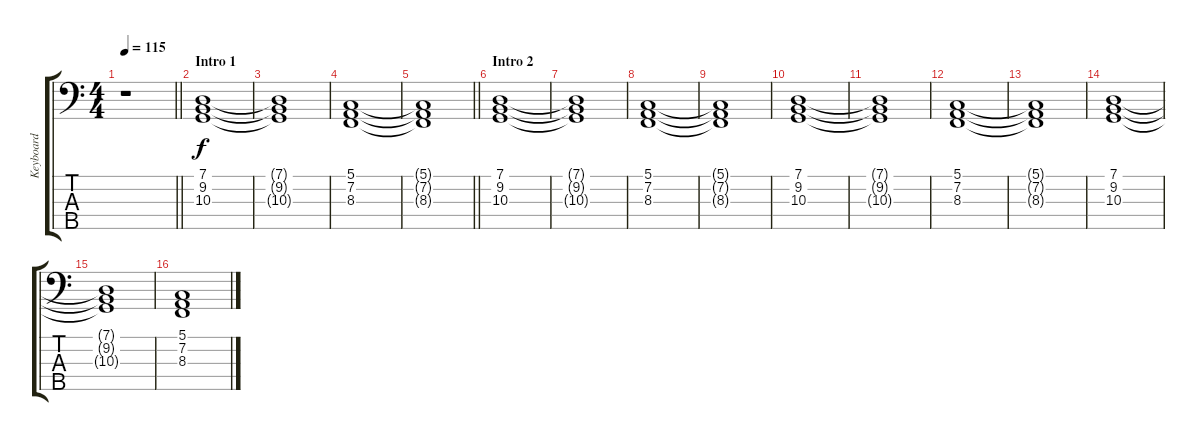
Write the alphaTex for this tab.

\track ("Keyboard" "Keyboard") {instrument brasssection}
\staff {score tabs}
\tuning (G2 D2 A1 E1 B0) {hide}
\ts (4 4)
\tempo 115
\clef f4
\barLineRight lightlight
\ks c
r.1{dy f instrument brasssection} |
\section ("" "Intro 1")
(7.1 9.2 10.3).1 |
(7.1{t} 9.2{t} 10.3{t}).1 |
(5.1 7.2 8.3).1 |
\barLineRight lightlight
(5.1{t} 7.2{t} 8.3{t}).1 |
\section ("" "Intro 2")
(7.1 9.2 10.3).1 |
(7.1{t} 9.2{t} 10.3{t}).1 |
(5.1 7.2 8.3).1 |
(5.1{t} 7.2{t} 8.3{t}).1 |
(7.1 9.2 10.3).1 |
(7.1{t} 9.2{t} 10.3{t}).1 |
(5.1 7.2 8.3).1 |
(5.1{t} 7.2{t} 8.3{t}).1 |
(7.1 9.2 10.3).1 |
(7.1{t} 9.2{t} 10.3{t}).1 |
(5.1 7.2 8.3).1
